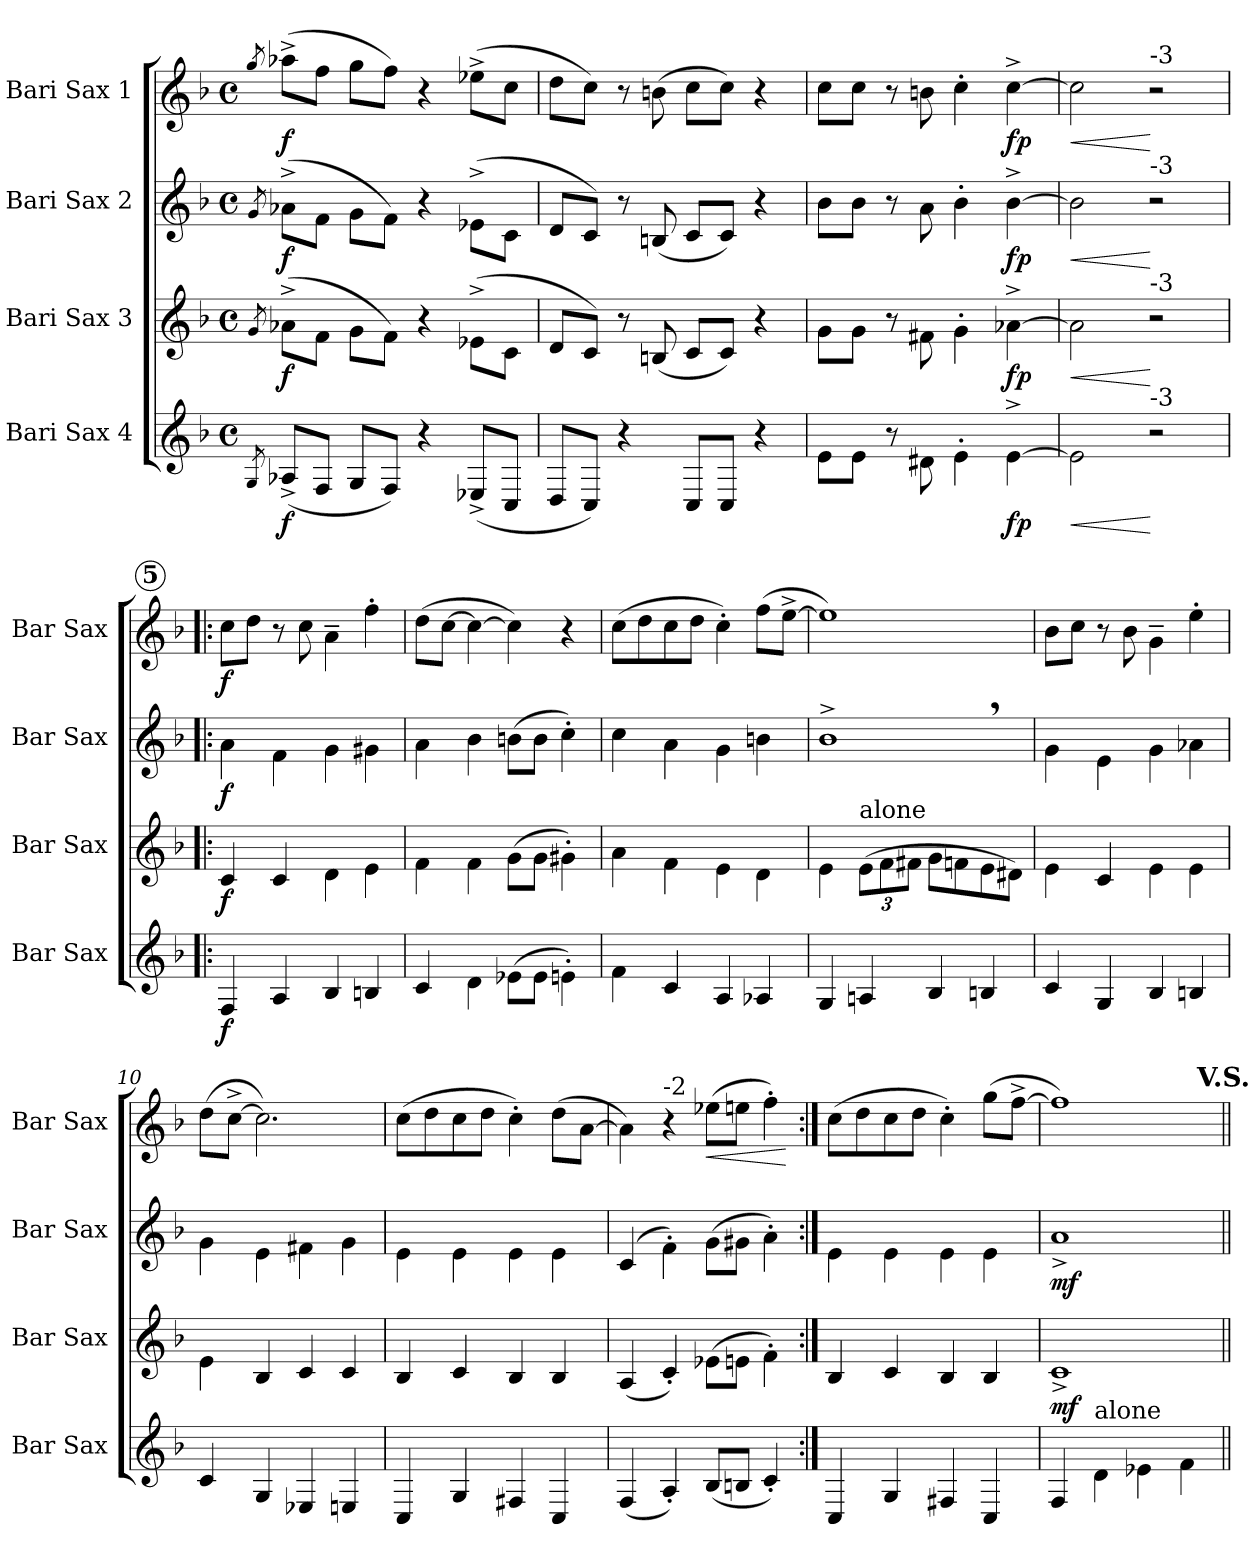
**kern	**dynam	**kern	**dynam	**kern	**dynam	**kern	**dynam
*part4	*part4	*part3	*part3	*part2	*part2	*part1	*part1
*staff4	*staff4	*staff3	*staff3	*staff2	*staff2	*staff1	*staff1
*I"Bari Sax 4	*	*I"Bari Sax 3	*	*I"Bari Sax 2	*	*I"Bari Sax 1	*
*I'Bar Sax	*	*I'Bar Sax	*	*I'Bar Sax	*	*I'Bar Sax	*
*clefG2	*	*clefG2	*	*clefG2	*	*clefG2	*
*ITrd12c21	*	*ITrd12c21	*	*ITrd12c21	*	*ITrd12c21	*
*k[b-]	*	*k[b-]	*	*k[b-]	*	*k[b-]	*
*F:	*	*F:	*	*F:	*	*F:	*
*M4/4	*	*M4/4	*	*M4/4	*	*M4/4	*
*met(c)	*	*met(c)	*	*met(c)	*	*met(c)	*
=1	=1	=1	=1	=1	=1	=1	=1
8qGG/	.	8qG/	.	8qG/	.	8qg/	.
!	!LO:DY:b	!	!LO:DY:b	!	!LO:DY:b	!	!LO:DY:b
(<8AA-X^</L	f	(>8A-X^>\L	f	(>8A-X^>\L	f	(>8a-X^>\L	f
8FF/J	.	8F\J	.	8F\J	.	8f\J	.
8GG/L	.	8G\L	.	8G\L	.	8g\L	.
8FF/J)	.	8F\J)	.	8F\J)	.	8f\J)	.
4r	.	4r	.	4r	.	4r	.
(<8EE-X^</L	.	(>8E-X^>\L	.	(>8E-X^>\L	.	(>8e-X^>\L	.
8CC/J	.	8C\J	.	8C\J	.	8c\J	.
=2	=2	=2	=2	=2	=2	=2	=2
8DD/L	.	8D/L	.	8D/L	.	8d\L	.
8CC/J)	.	8C/J)	.	8C/J)	.	8c\J)	.
4r	.	8r	.	8r	.	8r	.
.	.	(<8BBn/	.	(<8BBn/	.	(>8Bn\	.
8CC/L	.	8C/L	.	8C/L	.	8c\L	.
8CC/J	.	8C/J)	.	8C/J)	.	8c\J)	.
4r	.	4r	.	4r	.	4r	.
=3	=3	=3	=3	=3	=3	=3	=3
8E\L	.	8G\L	.	8B-i\L	.	8c\L	.
8E\J	.	8G\J	.	8B-\J	.	8c\J	.
8r	.	8r	.	8r	.	8r	.
8D#X\	.	8F#X\	.	8A\	.	8Bn\	.
4E'>\	.	4G'>\	.	4B-'>\	.	4c'>\	.
!	!LO:DY:b	!	!LO:DY:b	!	!LO:DY:b	!	!LO:DY:b
[4E^>\	fp	[4A-X^>\	fp	[4B-^>\	fp	[4c^>\	fp
=4	=4	=4	=4	=4	=4	=4	=4
!	!LO:HP:b	!	!LO:HP:b	!	!LO:HP:b	!	!LO:HP:b
2E\]	<	2A-\]	<	2B-\]	<	2c\]	<
!	!	!	!	!	!	!LO:TX:a:t=-3	!
!	!	!	!	!LO:TX:a:t=-3	!	!	!
!	!	!LO:TX:a:t=-3	!	!	!	!	!
!LO:TX:a:t=-3	!	!	!	!	!	!	!
2r	[	2r	[	2r	[	2r	[
!!LO:PB:g=z
!!LO:REH:place=s1:a:enc=circle:fs=12:t=5
=5!|:	=5!|:	=5!|:	=5!|:	=5!|:	=5!|:	=5!|:	=5!|:
!	!LO:DY:b	!	!LO:DY:b	!	!LO:DY:b	!	!LO:DY:b
4FF</	f	4C</	f	4A>\	f	8c\L	f
.	.	.	.	.	.	8d\J	.
4AA</	.	4C</	.	4F>\	.	8r	.
.	.	.	.	.	.	8c\	.
4BB-</	.	4D>\	.	4G>\	.	4A~>\	.
4BBn</	.	4E>\	.	4G#X>\	.	4f'>\	.
=6	=6	=6	=6	=6	=6	=6	=6
4C</	.	4F>\	.	4A>\	.	(>8d\L	.
.	.	.	.	.	.	[8c\J	.
4D>\	.	4F>\	.	4B->\	.	4c\_	.
(>8E-X\L	.	(>8G\L	.	(>8Bn\L	.	4c\])	.
8E-\J	.	8G\J	.	8B\J	.	.	.
4En'>\)	.	4G#X'>\)	.	4c'>\)	.	4r	.
=7	=7	=7	=7	=7	=7	=7	=7
4F>\	.	4A>\	.	4c>\	.	(>8c\L	.
.	.	.	.	.	.	8d\	.
4C</	.	4F>\	.	4A>\	.	8c\	.
.	.	.	.	.	.	8d\J	.
4AA</	.	4E>\	.	4G>\	.	4c'>\)	.
4AA-X</	.	4D>\	.	4Bn>\	.	(>8f\L	.
.	.	.	.	.	.	[8e^>\J	.
=8	=8	=8	=8	=8	=8	=8	=8
4GG</	.	4E>\	.	1B-i^>,>	.	1e])	.
!	!	!LO:TX:a:t=alone	!	!	!	!	!
4AAn</	.	(>12E\L	.	.	.	.	.
.	.	12F\	.	.	.	.	.
.	.	12F#X\J	.	.	.	.	.
4BB-</	.	8G\L	.	.	.	.	.
.	.	8Fn\	.	.	.	.	.
4BBn</	.	8E\	.	.	.	.	.
.	.	8D#X\J)	.	.	.	.	.
=9	=9	=9	=9	=9	=9	=9	=9
4C</	.	4E>\	.	4G>\	.	8B-\L	.
.	.	.	.	.	.	8c\J	.
4GG</	.	4C</	.	4E>\	.	8r	.
.	.	.	.	.	.	8B-\	.
4BB-i</	.	4E>\	.	4G>\	.	4G~>\	.
4BBn</	.	4E>\	.	4A-X>\	.	4e'>\	.
=10	=10	=10	=10	=10	=10	=10	=10
4C</	.	4E>\	.	4G>\	.	(>8d\L	.
.	.	.	.	.	.	[8c^>\J	.
4GG</	.	4BB-</	.	4E>\	.	2.c\])	.
4EE-X</	.	4C</	.	4F#X>\	.	.	.
4EEn</	.	4C</	.	4G>\	.	.	.
=11	=11	=11	=11	=11	=11	=11	=11
4CC</	.	4BB-</	.	4E>\	.	(>8c\L	.
.	.	.	.	.	.	8d\	.
4GG</	.	4C</	.	4E>\	.	8c\	.
.	.	.	.	.	.	8d\J	.
4FF#X</	.	4BB-</	.	4E>\	.	4c'>\)	.
4CC</	.	4BB-</	.	4E>\	.	(>8d\L	.
.	.	.	.	.	.	[8A\J	.
=12	=12	=12	=12	=12	=12	=12	=12
(<4FF/	.	(<4AA/	.	(4C/	.	4A\])	.
!	!	!	!	!	!	!LO:TX:a:t=-2	!
4AA'</)	.	4C'</)	.	4F'>\)	.	4r	.
!	!	!	!	!	!	!	!LO:HP:b
(<8BB-/L	.	(>8E-X\L	.	(>8G\L	.	(>8e-X\L	<
8BBn/J	.	8En\J	.	8G#X\J	.	8en\J	.
4C'</)	.	4F'>\)	.	4A'>\)	.	4f'>\)	.
.	.	.	.	.	.	.	[
!!LO:LB:g=z
=13:|!	=13:|!	=13:|!	=13:|!	=13:|!	=13:|!	=13:|!	=13:|!
4CC</	.	4BB-</	.	4E>\	.	(>8c\L	.
.	.	.	.	.	.	8d\	.
4GG</	.	4C</	.	4E>\	.	8c\	.
.	.	.	.	.	.	8d\J	.
4FF#X</	.	4BB-</	.	4E>\	.	4c'>\)	.
4CC</	.	4BB-</	.	4E>\	.	(>8g\L	.
.	.	.	.	.	.	[8f^>\J	.
!!LO:REH:place=s1:b:enc=none:t=V.S.:qo=4
=14	=14	=14	=14	=14	=14	=14	=14
!	!	!	!LO:DY:b	!	!LO:DY:b	!	!
4FF</	.	1C^<	mf	1A^>	mf	1f])	.
!LO:TX:a:t=alone	!	!	!	!	!	!	!
4D\	.	.	.	.	.	.	.
4E-X\	.	.	.	.	.	.	.
4F\	.	.	.	.	.	.	.
=||	=||	=||	=||	=||	=||	=||	=||
*-	*-	*-	*-	*-	*-	*-	*-
